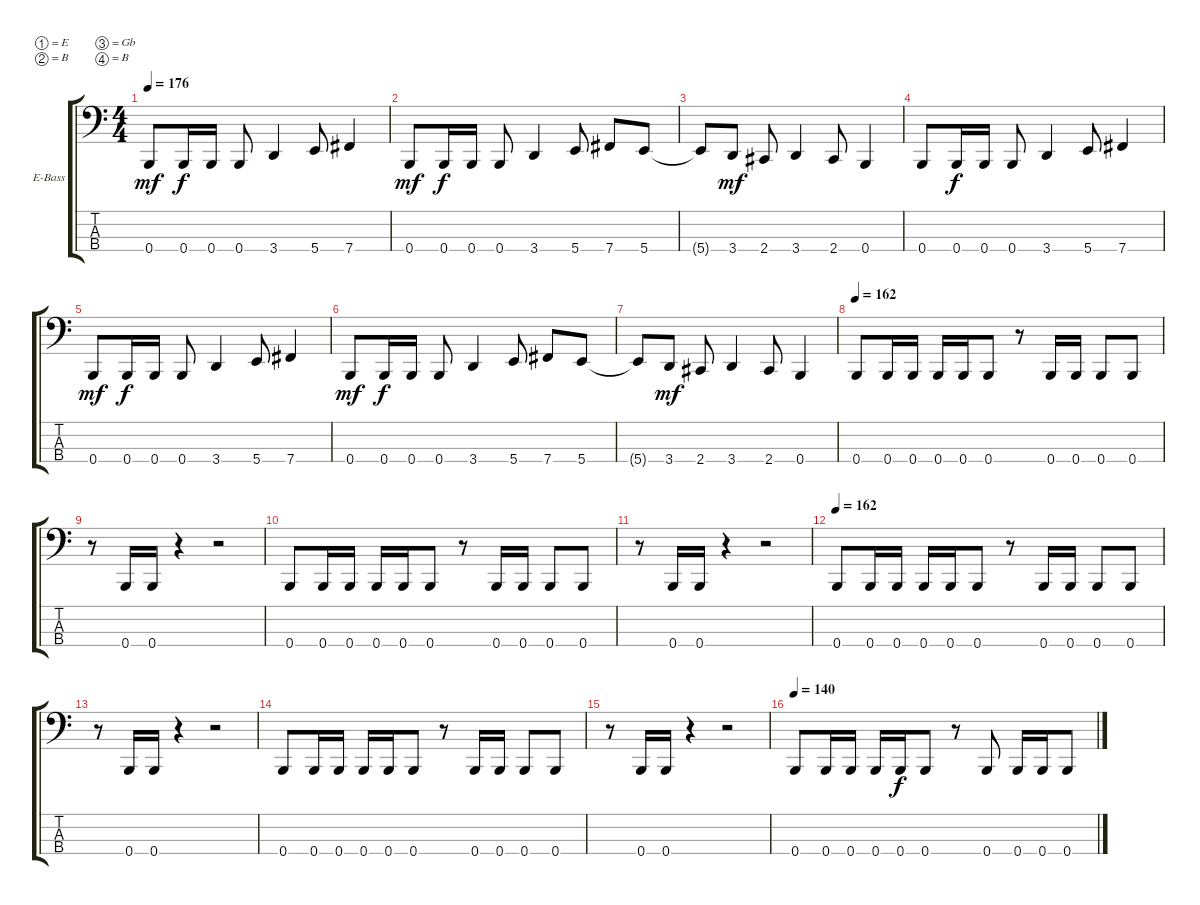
\bracketExtendMode groupsimilarinstruments
\firstSystemTrackNameOrientation horizontal
\otherSystemsTrackNameOrientation horizontal
\track ("Bass" "E-Bass") {instrument electricbasspick}
\staff {score tabs}
\tuning (E2 B1 Gb1 B0)
\ts (4 4)
\tempo 176
\clef f4
\ks c
0.4.8{dy mf} 0.4.16{dy f} 0.4.16 0.4.8 3.4.4 5.4.8 7.4.4 |
0.4.8{dy mf} 0.4.16{dy f} 0.4.16 0.4.8 3.4.4 5.4.8 7.4.8 5.4.8 |
5.4{t}.8 3.4.8{dy mf} 2.4.8 3.4.4 2.4.8 0.4.4 |
0.4.8 0.4.16{dy f} 0.4.16 0.4.8 3.4.4 5.4.8 7.4.4 |
0.4.8{dy mf} 0.4.16{dy f} 0.4.16 0.4.8 3.4.4 5.4.8 7.4.4 |
0.4.8{dy mf} 0.4.16{dy f} 0.4.16 0.4.8 3.4.4 5.4.8 7.4.8 5.4.8 |
5.4{t}.8 3.4.8{dy mf} 2.4.8 3.4.4 2.4.8 0.4.4 |
\tempo 162
0.4.8 0.4.16 0.4.16 0.4.16 0.4.16 0.4.8 r.8 0.4.16 0.4.16 0.4.8 0.4.8 |
r.8 0.4.16 0.4.16 r.4 r.2 |
0.4.8 0.4.16 0.4.16 0.4.16 0.4.16 0.4.8 r.8 0.4.16 0.4.16 0.4.8 0.4.8 |
r.8 0.4.16 0.4.16 r.4 r.2 |
\tempo 162
0.4.8 0.4.16 0.4.16 0.4.16 0.4.16 0.4.8 r.8 0.4.16 0.4.16 0.4.8 0.4.8 |
r.8 0.4.16 0.4.16 r.4 r.2 |
0.4.8 0.4.16 0.4.16 0.4.16 0.4.16 0.4.8 r.8 0.4.16 0.4.16 0.4.8 0.4.8 |
r.8 0.4.16 0.4.16 r.4 r.2 |
\tempo 140
0.4.8 0.4.16 0.4.16 0.4.16 0.4.16{dy f} 0.4.8 r.8 0.4.8 0.4.16 0.4.16 0.4.8
